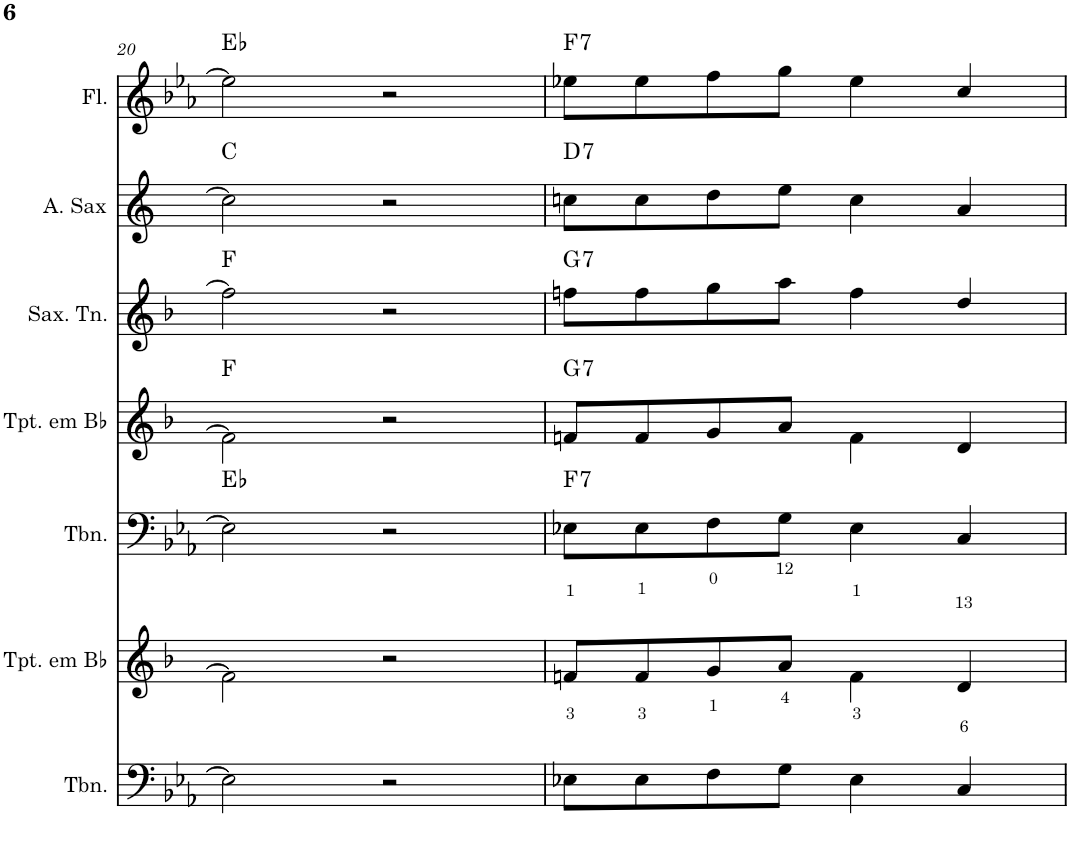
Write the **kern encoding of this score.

**kern	**kern	**kern	**harte	**kern	**harte	**kern	**harte	**kern	**harte	**kern	**harte
*part7	*part6	*part5	*part5	*part4	*part4	*part3	*part3	*part2	*part2	*part1	*part1
*staff7	*staff6	*staff5	*	*staff4	*	*staff3	*	*staff2	*	*staff1	*
*I"Trombone	*I"Trompete em Bb	*I"Trombone	*	*I"Trompete em Bb	*	*I"Saxofone Tenor	*	*I"Saxofone Alto	*	*I"Flauta Transversal	*
*I'Tbn.	*I'Tpt. em Bb	*I'Tbn.	*	*I'Tpt. em Bb	*	*I'Sax. Tn.	*	*	*	*I'Fl.	*
!!LO:PB:g=z
*clefF4	*clefG2	*clefF4	*	*clefG2	*	*clefG2	*	*clefG2	*	*clefG2	*
*	*Trd1c2	*	*	*Trd1c2	*	*Trd8c14	*	*Trd5c9	*	*	*
*k[b-e-a-]	*k[b-]	*k[b-e-a-]	*	*k[b-]	*	*k[b-]	*	*k[]	*	*k[b-e-a-]	*
*E-:	*F:	*E-:	*	*F:	*	*F:	*	*C:	*	*E-:	*
*M4/4	*M4/4	*M4/4	*	*M4/4	*	*M4/4	*	*M4/4	*	*M4/4	*
=20	=20	=20	=20	=20	=20	=20	=20	=20	=20	=20	=20
2E-\]	2f\]	2E-\]	Eb:maj	2f\]	F:maj	2ff\]	F:maj	2cc\]	C:maj	2ee-\]	Eb:maj
2r	2r	2r	.	2r	.	2r	.	2r	.	2r	.
=21	=21	=21	=21	=21	=21	=21	=21	=21	=21	=21	=21
!	!	!	!LO:H:kt=7	!	!LO:H:kt=7	!	!LO:H:kt=7	!	!LO:H:kt=7	!	!LO:H:kt=7
8E-X\L	8fn/L	8E-X\L	F:7	8fn/L	G:7	8ffn\L	G:7	8ccn\L	D:7	8ee-X\L	F:7
8E-\	8f/	8E-\	.	8f/	.	8ff\	.	8cc\	.	8ee-\	.
8F\	8g/	8F\	.	8g/	.	8gg\	.	8dd\	.	8ff\	.
8G\J	8a/J	8G\J	.	8a/J	.	8aa\J	.	8ee\J	.	8gg\J	.
4E-\	4f\	4E-\	.	4f\	.	4ff\	.	4cc\	.	4ee-\	.
4C/	4d/	4C/	.	4d/	.	4dd/	.	4a/	.	4cc/	.
=	=	=	=	=	=	=	=	=	=	=	=
*-	*-	*-	*-	*-	*-	*-	*-	*-	*-	*-	*-
